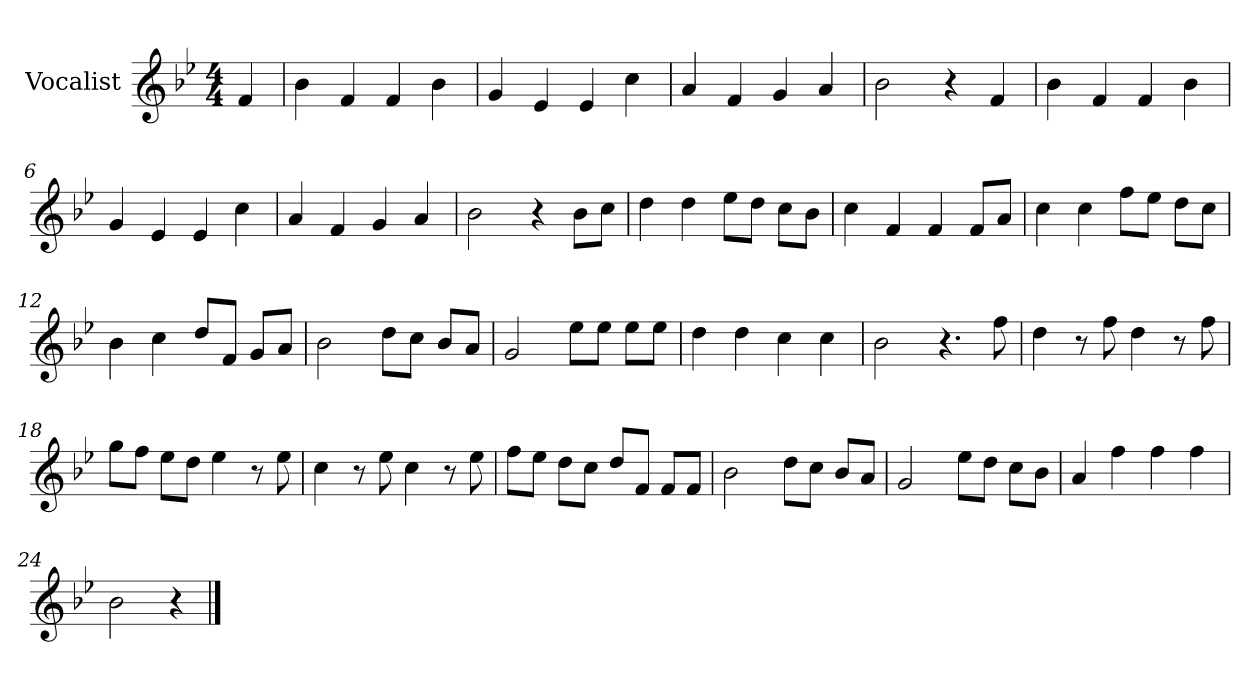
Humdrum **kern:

**kern
*part1
*staff1
*I"Vocalist
*k[b-e-]
*B-:
*M4/4
=
4f
=1
4b-
4f
4f
4b-
=2
4g
4e-
4e-
4cc
=3
4a
4f
4g
4a
=4
2b-
4r
4f
=5
4b-
4f
4f
4b-
=6
4g
4e-
4e-
4cc
=7
4a
4f
4g
4a
=8
2b-
4r
8b-L
8ccJ
=9
4dd
4dd
8ee-L
8ddJ
8ccL
8b-J
=10
4cc
4f
4f
8fL
8aJ
=11
4cc
4cc
8ffL
8ee-J
8ddL
8ccJ
=12
4b-
4cc
8ddL
8fJ
8gL
8aJ
=13
2b-
8ddL
8ccJ
8b-L
8aJ
=14
2g
8ee-L
8ee-J
8ee-L
8ee-J
=15
4dd
4dd
4cc
4cc
=16
2b-
4.r
8ff
=17
4dd
8r
8ff
4dd
8r
8ff
=18
8ggL
8ffJ
8ee-L
8ddJ
4ee-
8r
8ee-
=19
4cc
8r
8ee-
4cc
8r
8ee-
=20
8ffL
8ee-J
8ddL
8ccJ
8ddL
8fJ
8fL
8fJ
=21
2b-
8ddL
8ccJ
8b-L
8aJ
=22
2g
8ee-L
8ddJ
8ccL
8b-J
=23
4a
4ff
4ff
4ff
=24
2b-
4r
==
*-
